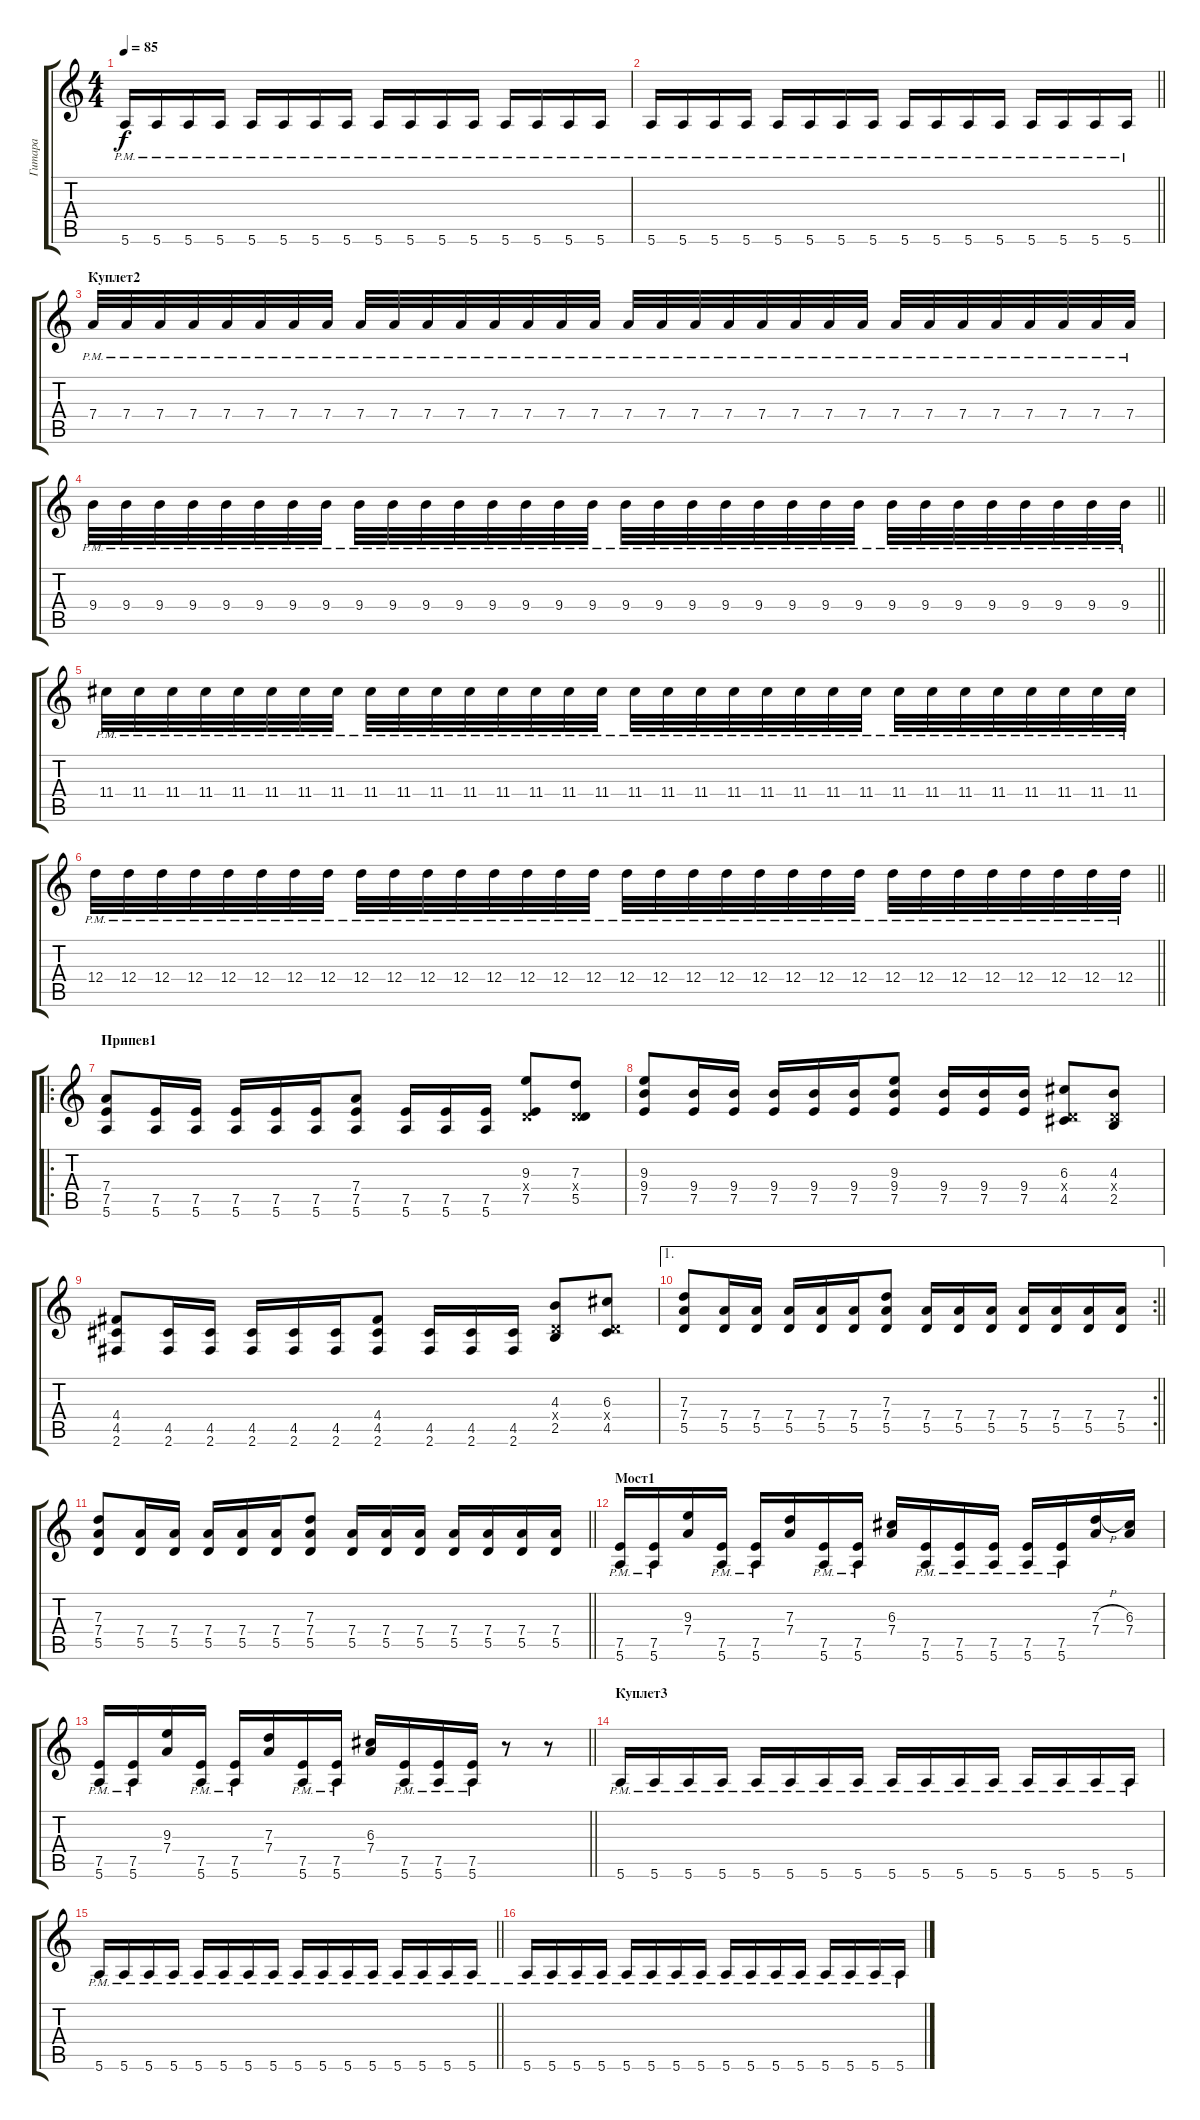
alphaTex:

\track ("Гитара" "Гитара") {instrument distortionguitar}
\staff {score tabs}
\tuning (E4 B3 G3 D3 A2 E2) {hide}
\ts (4 4)
\tempo 85
\clef g2
\ks c
5.6{pm}.16{dy f} 5.6{pm}.16 5.6{pm}.16 5.6{pm}.16 5.6{pm}.16 5.6{pm}.16 5.6{pm}.16 5.6{pm}.16 5.6{pm}.16 5.6{pm}.16 5.6{pm}.16 5.6{pm}.16 5.6{pm}.16 5.6{pm}.16 5.6{pm}.16 5.6{pm}.16 |
\barLineRight lightlight
5.6{pm}.16 5.6{pm}.16 5.6{pm}.16 5.6{pm}.16 5.6{pm}.16 5.6{pm}.16 5.6{pm}.16 5.6{pm}.16 5.6{pm}.16 5.6{pm}.16 5.6{pm}.16 5.6{pm}.16 5.6{pm}.16 5.6{pm}.16 5.6{pm}.16 5.6{pm}.16 |
\section ("" "Куплет2")
7.4{pm}.32 7.4{pm}.32 7.4{pm}.32 7.4{pm}.32 7.4{pm}.32 7.4{pm}.32 7.4{pm}.32 7.4{pm}.32 7.4{pm}.32 7.4{pm}.32 7.4{pm}.32 7.4{pm}.32 7.4{pm}.32 7.4{pm}.32 7.4{pm}.32 7.4{pm}.32 7.4{pm}.32 7.4{pm}.32 7.4{pm}.32 7.4{pm}.32 7.4{pm}.32 7.4{pm}.32 7.4{pm}.32 7.4{pm}.32 7.4{pm}.32 7.4{pm}.32 7.4{pm}.32 7.4{pm}.32 7.4{pm}.32 7.4{pm}.32 7.4{pm}.32 7.4{pm}.32 |
\barLineRight lightlight
9.4{pm}.32 9.4{pm}.32 9.4{pm}.32 9.4{pm}.32 9.4{pm}.32 9.4{pm}.32 9.4{pm}.32 9.4{pm}.32 9.4{pm}.32 9.4{pm}.32 9.4{pm}.32 9.4{pm}.32 9.4{pm}.32 9.4{pm}.32 9.4{pm}.32 9.4{pm}.32 9.4{pm}.32 9.4{pm}.32 9.4{pm}.32 9.4{pm}.32 9.4{pm}.32 9.4{pm}.32 9.4{pm}.32 9.4{pm}.32 9.4{pm}.32 9.4{pm}.32 9.4{pm}.32 9.4{pm}.32 9.4{pm}.32 9.4{pm}.32 9.4{pm}.32 9.4{pm}.32 |
11.4{pm}.32 11.4{pm}.32 11.4{pm}.32 11.4{pm}.32 11.4{pm}.32 11.4{pm}.32 11.4{pm}.32 11.4{pm}.32 11.4{pm}.32 11.4{pm}.32 11.4{pm}.32 11.4{pm}.32 11.4{pm}.32 11.4{pm}.32 11.4{pm}.32 11.4{pm}.32 11.4{pm}.32 11.4{pm}.32 11.4{pm}.32 11.4{pm}.32 11.4{pm}.32 11.4{pm}.32 11.4{pm}.32 11.4{pm}.32 11.4{pm}.32 11.4{pm}.32 11.4{pm}.32 11.4{pm}.32 11.4{pm}.32 11.4{pm}.32 11.4{pm}.32 11.4{pm}.32 |
\barLineRight lightlight
12.4{pm}.32 12.4{pm}.32 12.4{pm}.32 12.4{pm}.32 12.4{pm}.32 12.4{pm}.32 12.4{pm}.32 12.4{pm}.32 12.4{pm}.32 12.4{pm}.32 12.4{pm}.32 12.4{pm}.32 12.4{pm}.32 12.4{pm}.32 12.4{pm}.32 12.4{pm}.32 12.4{pm}.32 12.4{pm}.32 12.4{pm}.32 12.4{pm}.32 12.4{pm}.32 12.4{pm}.32 12.4{pm}.32 12.4{pm}.32 12.4{pm}.32 12.4{pm}.32 12.4{pm}.32 12.4{pm}.32 12.4{pm}.32 12.4{pm}.32 12.4{pm}.32 12.4{pm}.32 |
\ro
\section ("" "Припев1")
(7.4 7.5 5.6).8 (7.5 5.6).16 (7.5 5.6).16 (7.5 5.6).16 (7.5 5.6).16 (7.5 5.6).16 (7.4 7.5 5.6).8 (7.5 5.6).16 (7.5 5.6).16 (7.5 5.6).16 (9.3 0.4{x} 7.5).8 (7.3 0.4{x} 5.5).8 |
(9.3 9.4 7.5).8 (9.4 7.5).16 (9.4 7.5).16 (9.4 7.5).16 (9.4 7.5).16 (9.4 7.5).16 (9.3 9.4 7.5).8 (9.4 7.5).16 (9.4 7.5).16 (9.4 7.5).16 (6.3 0.4{x} 4.5).8 (4.3 0.4{x} 2.5).8 |
(4.4 4.5 2.6).8 (4.5 2.6).16 (4.5 2.6).16 (4.5 2.6).16 (4.5 2.6).16 (4.5 2.6).16 (4.4 4.5 2.6).8 (4.5 2.6).16 (4.5 2.6).16 (4.5 2.6).16 (4.3 0.4{x} 2.5).8 (6.3 0.4{x} 4.5).8 |
\ae 1
\rc 2
\barLineRight lightlight
(7.3 7.4 5.5).8 (7.4 5.5).16 (7.4 5.5).16 (7.4 5.5).16 (7.4 5.5).16 (7.4 5.5).16 (7.3 7.4 5.5).8 (7.4 5.5).16 (7.4 5.5).16 (7.4 5.5).16 (7.4 5.5).16 (7.4 5.5).16 (7.4 5.5).16 (7.4 5.5).16 |
\barLineRight lightlight
(7.3 7.4 5.5).8 (7.4 5.5).16 (7.4 5.5).16 (7.4 5.5).16 (7.4 5.5).16 (7.4 5.5).16 (7.3 7.4 5.5).8 (7.4 5.5).16 (7.4 5.5).16 (7.4 5.5).16 (7.4 5.5).16 (7.4 5.5).16 (7.4 5.5).16 (7.4 5.5).16 |
\section ("" "Мост1")
(7.5{pm} 5.6{pm}).16 (7.5{pm} 5.6{pm}).16 (9.3 7.4).16 (7.5{pm} 5.6{pm}).16 (7.5{pm} 5.6{pm}).16 (7.3 7.4).16 (7.5{pm} 5.6{pm}).16 (7.5{pm} 5.6{pm}).16 (6.3 7.4).16 (7.5{pm} 5.6{pm}).16 (7.5{pm} 5.6{pm}).16 (7.5{pm} 5.6{pm}).16 (7.5{pm} 5.6{pm}).16 (7.5{pm} 5.6{pm}).16 (7.3{h} 7.4).16 (6.3 7.4).16 |
\barLineRight lightlight
(7.5{pm} 5.6{pm}).16 (7.5{pm} 5.6{pm}).16 (9.3 7.4).16 (7.5{pm} 5.6{pm}).16 (7.5{pm} 5.6{pm}).16 (7.3 7.4).16 (7.5{pm} 5.6{pm}).16 (7.5{pm} 5.6{pm}).16 (6.3 7.4).16 (7.5{pm} 5.6{pm}).16 (7.5{pm} 5.6{pm}).16 (7.5{pm} 5.6{pm}).16 r.8 r.8 |
\section ("" "Куплет3")
5.6{pm}.16 5.6{pm}.16 5.6{pm}.16 5.6{pm}.16 5.6{pm}.16 5.6{pm}.16 5.6{pm}.16 5.6{pm}.16 5.6{pm}.16 5.6{pm}.16 5.6{pm}.16 5.6{pm}.16 5.6{pm}.16 5.6{pm}.16 5.6{pm}.16 5.6{pm}.16 |
\barLineRight lightlight
5.6{pm}.16 5.6{pm}.16 5.6{pm}.16 5.6{pm}.16 5.6{pm}.16 5.6{pm}.16 5.6{pm}.16 5.6{pm}.16 5.6{pm}.16 5.6{pm}.16 5.6{pm}.16 5.6{pm}.16 5.6{pm}.16 5.6{pm}.16 5.6{pm}.16 5.6{pm}.16 |
5.6{pm}.16 5.6{pm}.16 5.6{pm}.16 5.6{pm}.16 5.6{pm}.16 5.6{pm}.16 5.6{pm}.16 5.6{pm}.16 5.6{pm}.16 5.6{pm}.16 5.6{pm}.16 5.6{pm}.16 5.6{pm}.16 5.6{pm}.16 5.6{pm}.16 5.6{pm}.16
